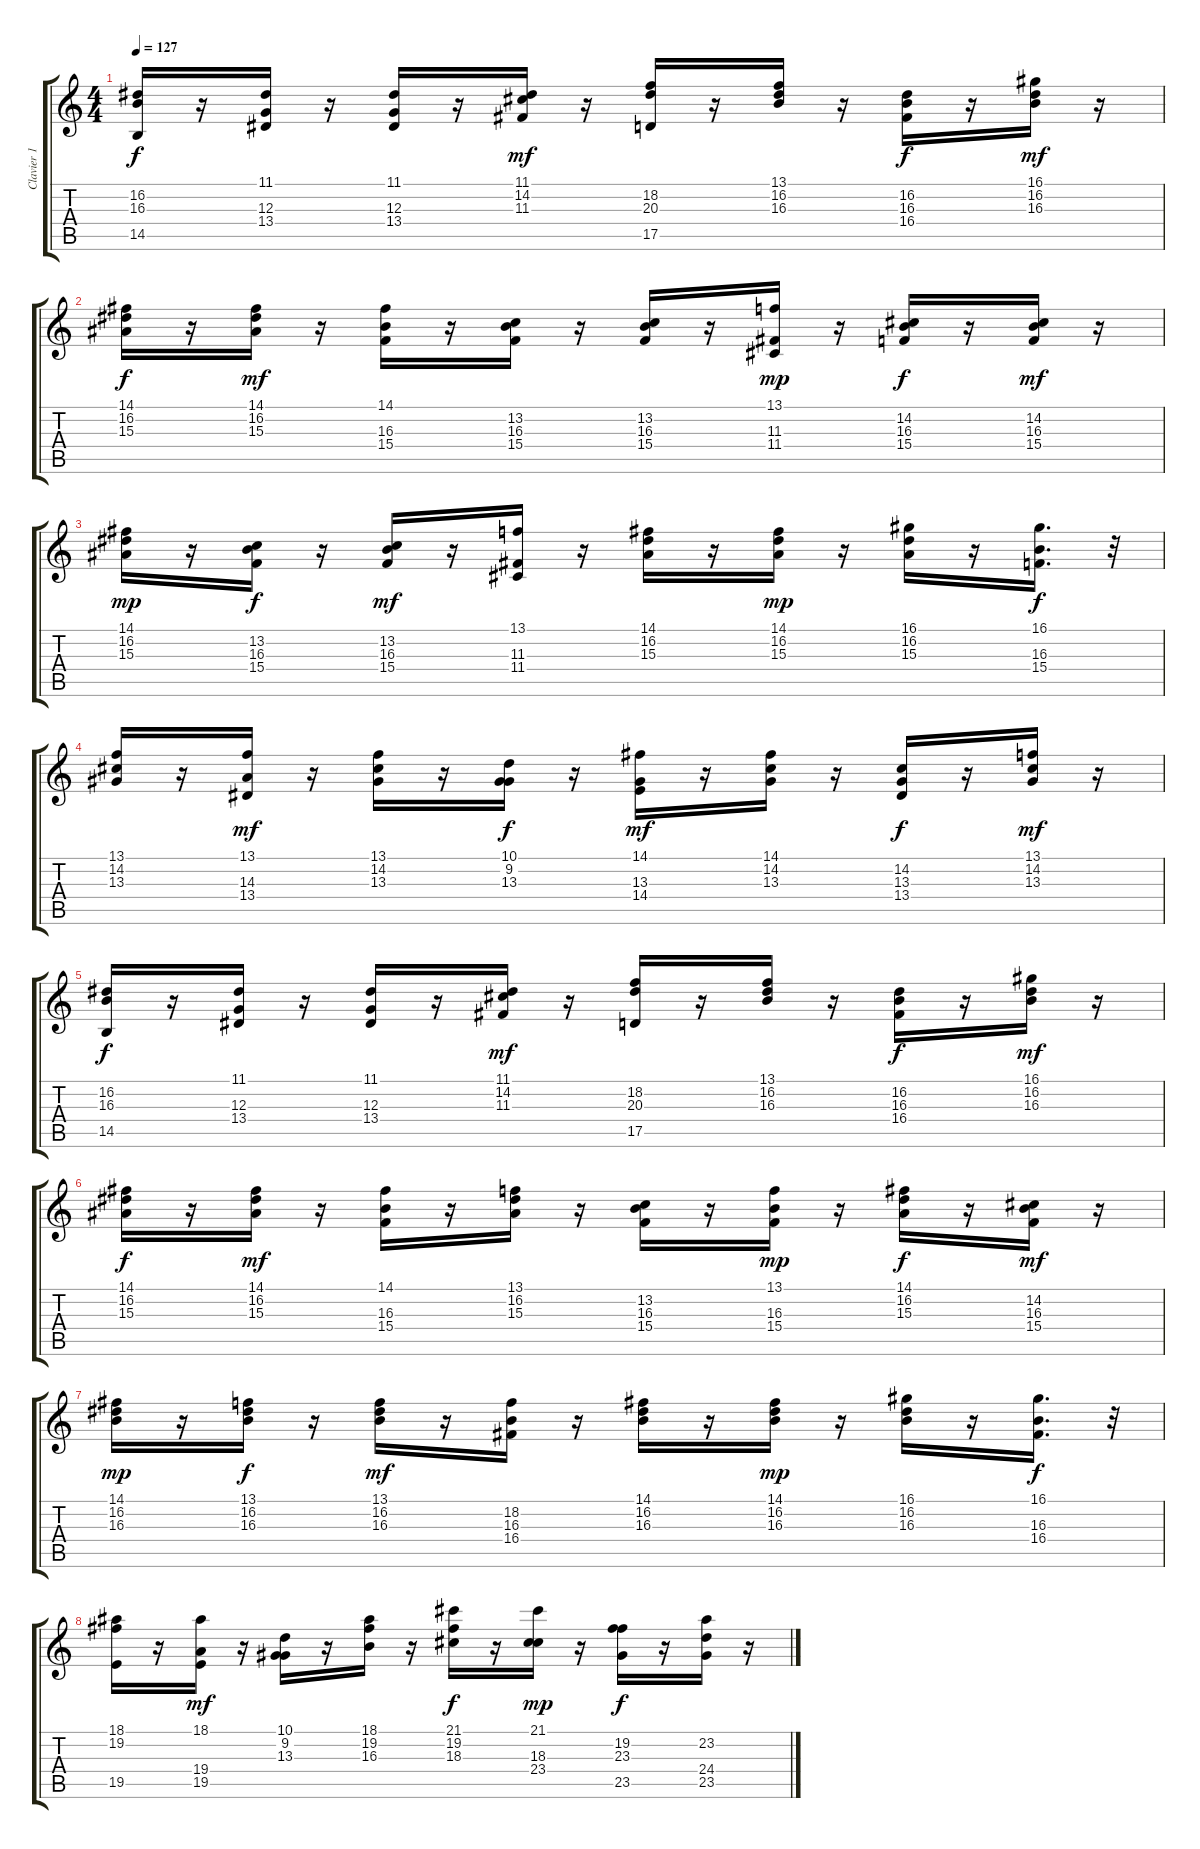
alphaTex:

\track ("Clavier 1" "Clavier 1") {instrument rockorgan}
\staff {score tabs}
\tuning (E4 B3 G3 D3 A2 E2) {hide}
\ts (4 4)
\tempo 127
\clef g2
\ks c
(16.2 16.3 14.5).16{dy f} r.16 (11.1 12.3 13.4).16 r.16 (11.1 12.3 13.4).16 r.16 (11.1 14.2 11.3).16{dy mf} r.16 (18.2 20.3 17.5).16 r.16 (13.1 16.2 16.3).16 r.16 (16.2 16.3 16.4).16{dy f} r.16 (16.1 16.2 16.3).16{dy mf} r.16 |
(14.1 16.2 15.3).16{dy f} r.16 (14.1 16.2 15.3).16{dy mf} r.16 (14.1 16.3 15.4).16 r.16 (13.2 16.3 15.4).16 r.16 (13.2 16.3 15.4).16 r.16 (13.1 11.3 11.4).16{dy mp} r.16 (14.2 16.3 15.4).16{dy f} r.16 (14.2 16.3 15.4).16{dy mf} r.16 |
(14.1 16.2 15.3).16{dy mp} r.16 (13.2 16.3 15.4).16{dy f} r.16 (13.2 16.3 15.4).16{dy mf} r.16 (13.1 11.3 11.4).16 r.16 (14.1 16.2 15.3).16 r.16 (14.1 16.2 15.3).16{dy mp} r.16 (16.1 16.2 15.3).16 r.16 (16.1 16.3 15.4).16{d dy f} r.32 |
(13.1 14.2 13.3).16 r.16 (13.1 14.3 13.4).16{dy mf} r.16 (13.1 14.2 13.3).16 r.16 (10.1 9.2 13.3).16{dy f} r.16 (14.1 13.3 14.4).16{dy mf} r.16 (14.1 14.2 13.3).16 r.16 (14.2 13.3 13.4).16{dy f} r.16 (13.1 14.2 13.3).16{dy mf} r.16 |
(16.2 16.3 14.5).16{dy f} r.16 (11.1 12.3 13.4).16 r.16 (11.1 12.3 13.4).16 r.16 (11.1 14.2 11.3).16{dy mf} r.16 (18.2 20.3 17.5).16 r.16 (13.1 16.2 16.3).16 r.16 (16.2 16.3 16.4).16{dy f} r.16 (16.1 16.2 16.3).16{dy mf} r.16 |
(14.1 16.2 15.3).16{dy f} r.16 (14.1 16.2 15.3).16{dy mf} r.16 (14.1 16.3 15.4).16 r.16 (13.1 16.2 15.3).16 r.16 (13.2 16.3 15.4).16 r.16 (13.1 16.3 15.4).16{dy mp} r.16 (14.1 16.2 15.3).16{dy f} r.16 (14.2 16.3 15.4).16{dy mf} r.16 |
(14.1 16.2 16.3).16{dy mp} r.16 (13.1 16.2 16.3).16{dy f} r.16 (13.1 16.2 16.3).16{dy mf} r.16 (18.2 16.3 16.4).16 r.16 (14.1 16.2 16.3).16 r.16 (14.1 16.2 16.3).16{dy mp} r.16 (16.1 16.2 16.3).16 r.16 (16.1 16.3 16.4).16{d dy f} r.32 |
(18.1 19.2 19.5).16 r.16 (18.1 19.4 19.5).16{dy mf} r.16 (10.1 9.2 13.3).16 r.16 (18.1 19.2 16.3).16 r.16 (21.1 19.2 18.3).16{dy f} r.16 (21.1 18.3 23.4).16{dy mp} r.16 (19.2 23.3 23.5).16{dy f} r.16 (23.2 24.4 23.5).16 r.16
